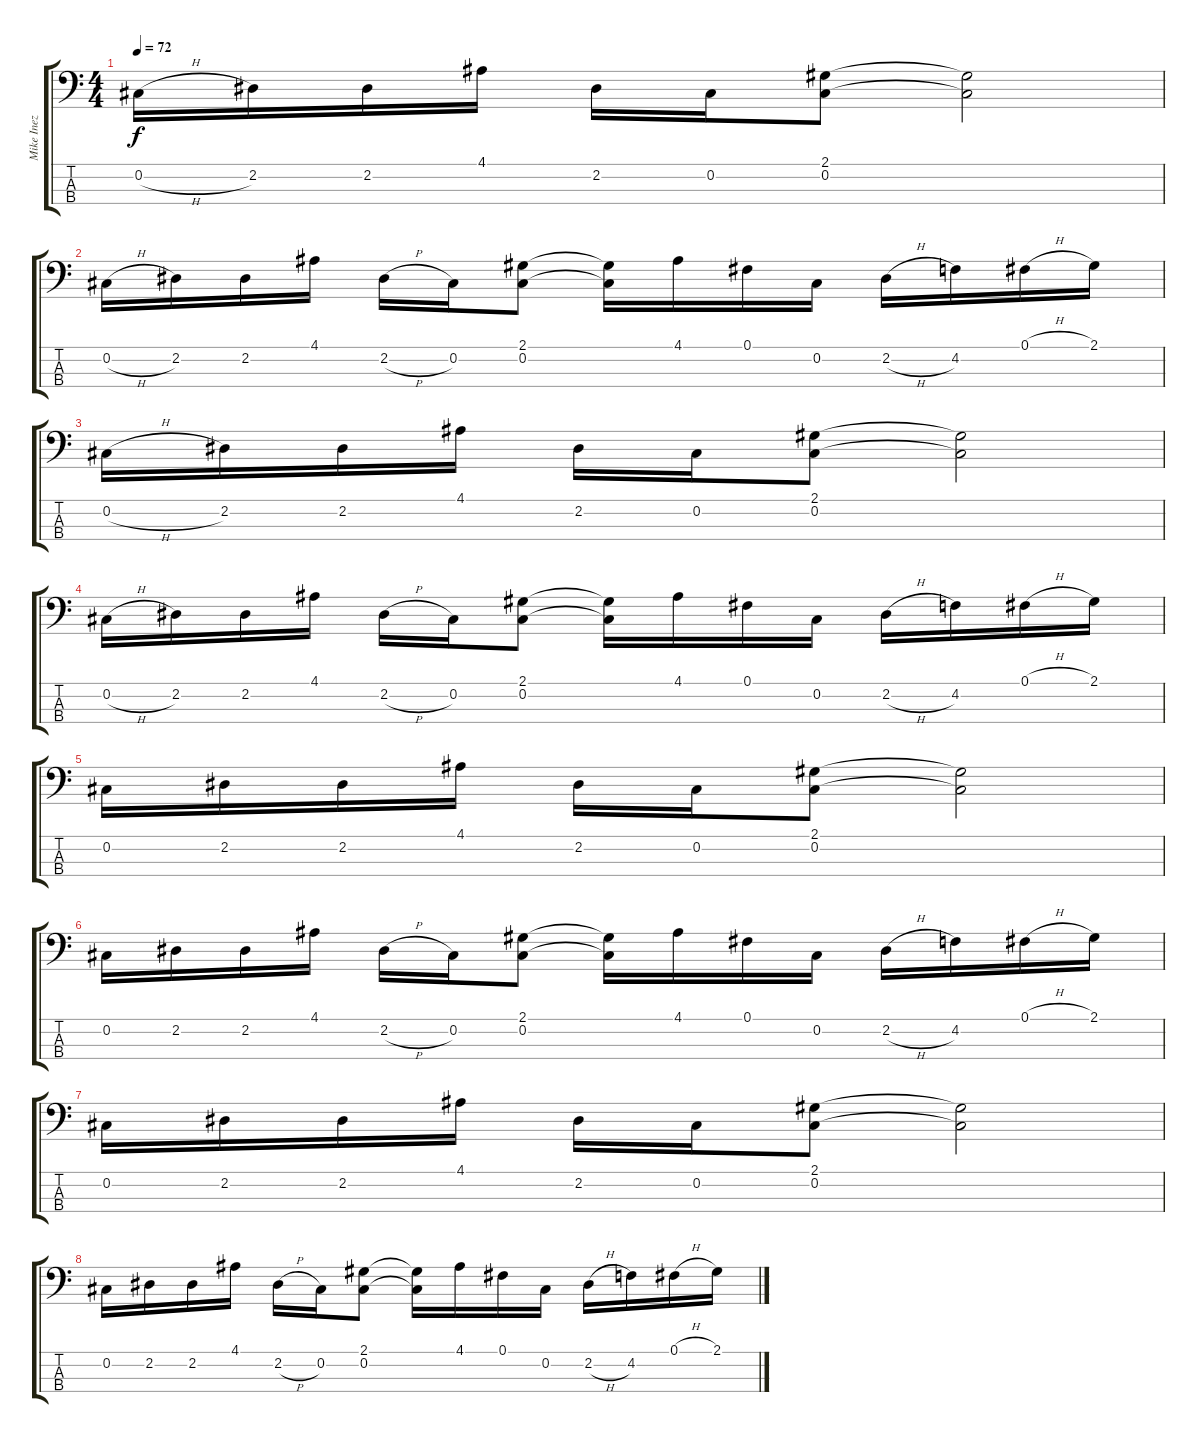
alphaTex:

\track ("Mike Inez - Bass" "Mike Inez ") {instrument slapbass2}
\staff {score tabs}
\tuning (Gb2 Db2 Ab1 Eb1) {hide}
\ts (4 4)
\tempo 72
\clef f4
\ks c
0.2{h}.16{dy f} 2.2.16 2.2.16 4.1.16 2.2.16 0.2.16 (2.1 0.2).8 (2.1{t} 0.2{t}).2 |
0.2{h}.16 2.2.16 2.2.16 4.1.16 2.2{h}.16 0.2.16 (2.1 0.2).8 (2.1{t} 0.2{t}).16 4.1.16 0.1.16 0.2.16 2.2{h}.16 4.2.16 0.1{h}.16 2.1.16 |
0.2{h}.16 2.2.16 2.2.16 4.1.16 2.2.16 0.2.16 (2.1 0.2).8 (2.1{t} 0.2{t}).2 |
0.2{h}.16 2.2.16 2.2.16 4.1.16 2.2{h}.16 0.2.16 (2.1 0.2).8 (2.1{t} 0.2{t}).16 4.1.16 0.1.16 0.2.16 2.2{h}.16 4.2.16 0.1{h}.16 2.1.16 |
0.2.16 2.2.16 2.2.16 4.1.16 2.2.16 0.2.16 (2.1 0.2).8 (2.1{t} 0.2{t}).2 |
0.2.16 2.2.16 2.2.16 4.1.16 2.2{h}.16 0.2.16 (2.1 0.2).8 (2.1{t} 0.2{t}).16 4.1.16 0.1.16 0.2.16 2.2{h}.16 4.2.16 0.1{h}.16 2.1.16 |
0.2.16 2.2.16 2.2.16 4.1.16 2.2.16 0.2.16 (2.1 0.2).8 (2.1{t} 0.2{t}).2 |
0.2.16 2.2.16 2.2.16 4.1.16 2.2{h}.16 0.2.16 (2.1 0.2).8 (2.1{t} 0.2{t}).16 4.1.16 0.1.16 0.2.16 2.2{h}.16 4.2.16 0.1{h}.16 2.1.16
